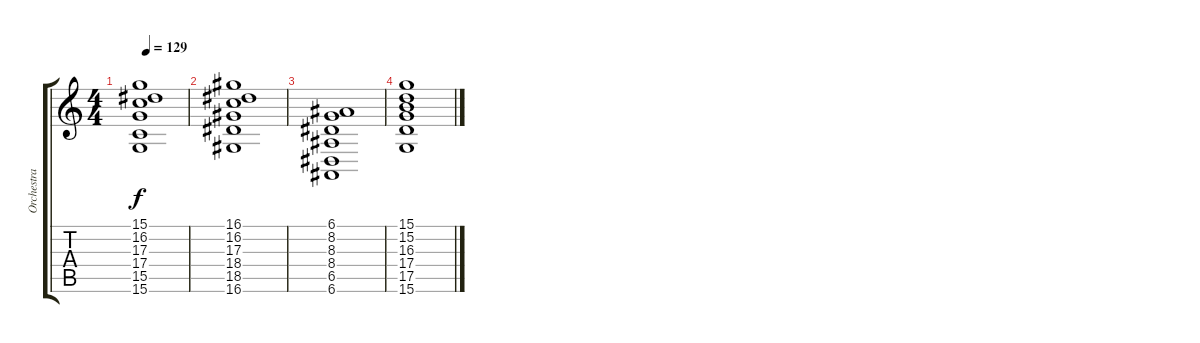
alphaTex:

\track ("Orchestra 1" "Orchestra ") {instrument stringensemble2}
\staff {score tabs}
\tuning (E4 B3 G3 D3 A2 E2) {hide}
\ts (4 4)
\tempo 129
\clef g2
\ks c
(15.1 16.2 17.3 17.4 15.5 15.6).1{dy f volume 0} |
(16.1 16.2 17.3 18.4 18.5 16.6).1 |
(6.1 8.2 8.3 8.4 6.5 6.6).1 |
(15.1 15.2 16.3 17.4 17.5 15.6).1
